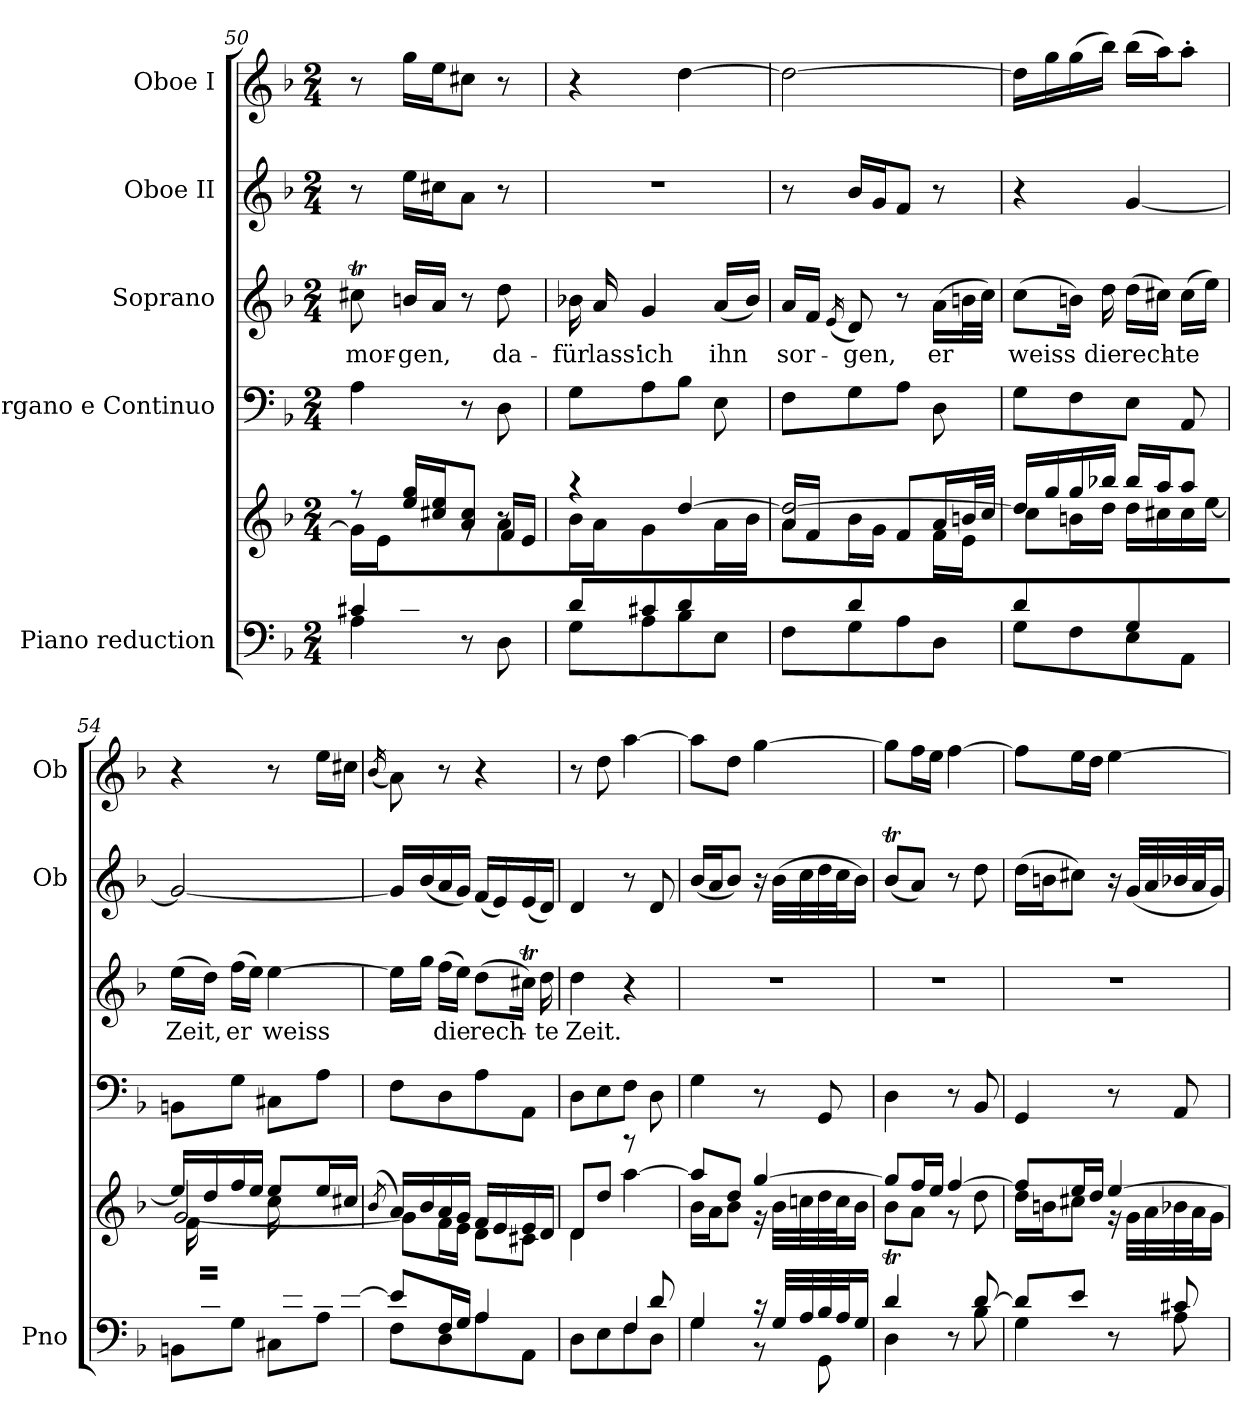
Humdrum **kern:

**kern	**kern	**kern	**kern	**text	**kern	**kern
*part5	*part5	*part4	*part3	*part3	*part2	*part1
*staff6	*staff5	*staff4	*staff3	*staff3	*staff2	*staff1
*I"Piano reduction	*	*I"Organo e Continuo	*I"Soprano	*	*I"Oboe II	*I"Oboe I
*I'Pno	*	*	*	*	*I'Ob	*I'Ob
*clefF4	*clefG2	*clefF4	*clefG2	*	*clefG2	*clefG2
*k[b-]	*k[b-]	*k[b-]	*k[b-]	*	*k[b-]	*k[b-]
*M2/4	*M2/4	*M2/4	*M2/4	*	*M2/4	*M2/4
=50	=50	=50	=50	=50	=50	=50
*^	*^	*	*	*	*	*
*	*^	*	*^	*	*	*	*	*
!	!	!	!	!	!	!	!	!LO:LY:b	!	!
8ryy	4c#X/	4A\	8r	16g\LL]	4.ryy	4A\	8cc#Xt\	mor-	8r	8r
.	.	.	.	16e\J	.	.	.	.	.	.
!	!	!	!	!	!	!	!	!LO:LY:b	!	!
8c/J	.	.	16ee/ 16gg/LL	8ryy	.	.	16bn/LL	-gen,	16ee\LL	16gg\LL
.	.	.	16cc#X/ 16ee/J	.	.	.	16a/JJ	.	16cc#X\J	16ee\J
4ryy	8r	8ryy	8a/ 8cc#/J	8rg	.	8r	8r	.	8a\J	8cc#X\J
!	!	!	!	!	!	!	!	!LO:LY:b	!	!
.	8ryy	8D\	8r	8a\	16f/LL	8D\	8dd\	da-	8r	8r
.	.	.	.	.	16e/JJ	.	.	.	.	.
*	*v	*v	*	*	*	*	*	*	*	*
=51	=51	=51	=51	=51	=51	=51	=51	=51	=51
!	!	!	!	!	!	!	!LO:LY:b	!	!
8d/L	8G\L	4r	16b-\LL	4.ryy	8G\L	16b-X\	-für	2r	4r
!	!	!	!	!	!	!	!LO:LY:b	!	!
.	.	.	16a\JJ	.	.	16a/	lass'	.	.
!	!	!	!	!	!	!	!LO:LY:b	!	!
8c#X/	8A\	.	4g\	.	8A\	4g/	ich	.	.
8d/	8B-\	[4dd/	.	.	8B-\J	.	.	.	[4dd\
!	!	!	!	!	!	!	!LO:LY:b	!	!
8ryy	8E\J	.	16a\LL	8g\J	8E\	(<16a/LL	ihn	.	.
.	.	.	16b-\JJ	.	.	16b-/JJ)	.	.	.
=52	=52	=52	=52	=52	=52	=52	=52	=52	=52
!	!	!	!	!	!	!	!LO:LY:b	!	!
8ryy	8F\L	2dd/_	8a\L	16a/LL	8F\L	16a/LL	sor-	8r	2dd\_
.	.	.	.	16f/JJ	.	16f/JJ	.	.	.
.	.	.	.	.	.	(<16qe/	.	.	.
!	!	!	!	!	!	!	!LO:LY:b	!	!
4d/	8G\	.	16b-\L	4ryy	8G\	8d/)	-gen,	16b-/LL	.
.	.	.	16g\JJ	.	.	.	.	16g/J	.
.	8A\	.	8f/L	.	8A\J	8r	.	8f/J	.
!	!	!	!	!	!	!	!LO:LY:b	!	!
8ryy	8D\J	.	16a/L	16f\LL	8D\	(>16a\LL	er	8r	.
.	.	.	32bn/L	16e\JJ	.	32bn\L	.	.	.
.	.	.	32cc/JJJ	.	.	32cc\JJJ)	.	.	.
*	*	*	*v	*v	*	*	*	*	*
=53	=53	=53	=53	=53	=53	=53	=53	=53
!	!	!	!	!	!	!LO:LY:b	!	!
4d/	8G\L	16dd/LL]	8cc\L	8G\L	(>8cc\L	weiss	4r	16dd\LL]
.	.	16gg/	.	.	.	.	.	16gg\
.	8F\	16gg/	16bn\L	8F\	16bn\Jk)	.	.	(>16gg\
!	!	!	!	!	!	!LO:LY:b	!	!
.	.	16bb-X/JJ	16dd\JJ	.	16dd\	die	.	16bb-\JJ)
!	!	!	!	!	!	!LO:LY:b	!	!
4G/	8E\	16bb-/LL	16dd\LL	8E\J	(>16dd\LL	rech-	[4g/	(>16bb-\LL
.	.	16aa/J	16cc#X\	.	16cc#X\JJ)	.	.	16aa\J)
!	!	!	!	!	!	!LO:LY:b	!	!
.	8AA\J	8aa/J	16cc#\	8AA/	(>16cc#\LL	-te	.	8aa'\J
.	.	.	[16ee\JJ	.	16ee\JJ)	.	.	.
=54	=54	=54	=54	=54	=54	=54	=54	=54
*	*	*	*^	*	*	*	*	*
!	!	!	!	!	!	!	!LO:LY:b	!	!
16ryy	8BBn\L	16ee/LL]	[2g/	16f\LL	8BBn\L	(>16ee\LL	Zeit,	2g/_	4r
16d/J	.	16dd/	.	8.ryy	.	16dd\JJ)	.	.	.
!	!	!	!	!	!	!	!LO:LY:b	!	!
8Bn/J	8G\J	16ff/	.	.	8G\J	(>16ff\LL	er	.	.
.	.	16ee/JJ	.	.	.	16ee\JJ)	.	.	.
!	!	!	!	!	!	!	!LO:LY:b	!	!
16ryy	8C#X\L	8ee/L	.	16cc\LL	8C#X\L	[4ee\	weiss	.	8r
16e/	.	.	.	8.ryy	.	.	.	.	.
16c#X/	8A\J	16ee/L	.	.	8A\J	.	.	.	16ee\LL
[16e/JJ	.	16cc#X/JJ	.	.	.	.	.	.	16cc#X\JJ
*	*	*v	*v	*v	*	*	*	*	*
!!LO:LB:g=z
=55	=55	=55	=55	=55	=55	=55	=55
.	.	(<8qb-/	.	.	.	.	(<16qb-/
*	*	*^	*	*	*	*	*
8e/L]	8F\L	16a/LL)	8g\L]	8F\L	16ee\LL]	.	16g/LL]	8a\)
.	.	16b-/	.	.	16gg\JJ	.	(<16b-/	.
!	!	!	!	!	!	!LO:LY:b	!	!
16F/L	8D\	16a/	16f\L	8D\	(>16ff\LL	die	16a/	8r
16G/JJ	.	16g/JJ	16e\JJ	.	16ee\JJ)	.	16g/JJ)	.
!	!	!	!	!	!	!LO:LY:b	!	!
4A/	8A\	16f/LL	8d\L	8A\	(>8dd\L	rech-	(<16f/LL	4r
.	.	16e/	.	.	.	.	16e/)	.
.	8AA\J	16e/	8c#X\J	8AA\J	16cc#Xt\Jk)	.	(<16e/	.
!	!	!	!	!	!	!LO:LY:b	!	!
.	.	16d/JJ	.	.	16dd\	-te	16d/JJ)	.
=56	=56	=56	=56	=56	=56	=56	=56	=56
*	*^	*	*	*	*	*	*	*
!	!	!	!	!	!	!	!LO:LY:b	!	!
4.ryy	4ryy	8D\L	8d/L	4d\	8D\L	4dd\	Zeit.	4d/	8r
.	.	8E\	8dd/J	.	8E\	.	.	.	8dd\
.	4F/	8F\	[4aa\	8rggg	8F\J	4r	.	8r	[4aa\
8d/	.	8D\J	.	8ryy	8D\	.	.	8d/	.
*	*v	*v	*	*	*	*	*	*	*
=57	=57	=57	=57	=57	=57	=57	=57	=57
4G/	4G\	8aa/L]	16b-\LL	4G\	2r	.	(<16b-/LL	8aa\L]
.	.	.	16a\J	.	.	.	16a/J	.
.	.	8dd/J	8b-\J	.	.	.	8b-/J)	8dd\J
16r	8r	[4gg/	16r	8r	.	.	16r	[4gg\
32G/LLL	.	.	32b-\LLL	.	.	.	(>32b-\LLL	.
32A/	.	.	32ccn\	.	.	.	32cc\	.
32B-/	8GG\	.	32dd\	8GG/	.	.	32dd\	.
32A/J	.	.	32cc\J	.	.	.	32cc\J	.
16G/JJ	.	.	16b-\JJ	.	.	.	16b-\JJ)	.
=58	=58	=58	=58	=58	=58	=58	=58	=58
4d/	4D\	8gg/L]	8b-T\L	4D\	2r	.	(<8b-T/L	8gg\L]
.	.	16ff/L	8a\J	.	.	.	8a/J)	16ff\L
.	.	16ee/JJ	.	.	.	.	.	16ee\JJ
8r	8ryy	[4ff/	8r	8r	.	.	8r	[4ff\
[8d/	8B-\	.	8dd\	8BB-/	.	.	8dd\	.
=59	=59	=59	=59	=59	=59	=59	=59	=59
8d/L]	4G\	8ff/L]	16dd\LL	4GG/	2r	.	(>16dd\LL	8ff\L]
.	.	.	16bn\J	.	.	.	16bn\J	.
8e/J	.	16ee/L	8cc#X\J	.	.	.	8cc#X\J)	16ee\L
.	.	16dd/JJ	.	.	.	.	.	16dd\JJ
8r	8ryy	[4ee/	16r	8r	.	.	16r	[4ee\
.	.	.	32g\LLL	.	.	.	(<32g/LLL	.
.	.	.	32a\	.	.	.	32a/	.
8c#X/	8A\	.	32b-X\	8AA/	.	.	32b-X/	.
.	.	.	32a\J	.	.	.	32a/J	.
.	.	.	16g\JJ	.	.	.	16g/JJ)	.
*v	*v	*	*	*	*	*	*	*
*	*v	*v	*	*	*	*	*
=	=	=	=	=	=	=
*-	*-	*-	*-	*-	*-	*-
